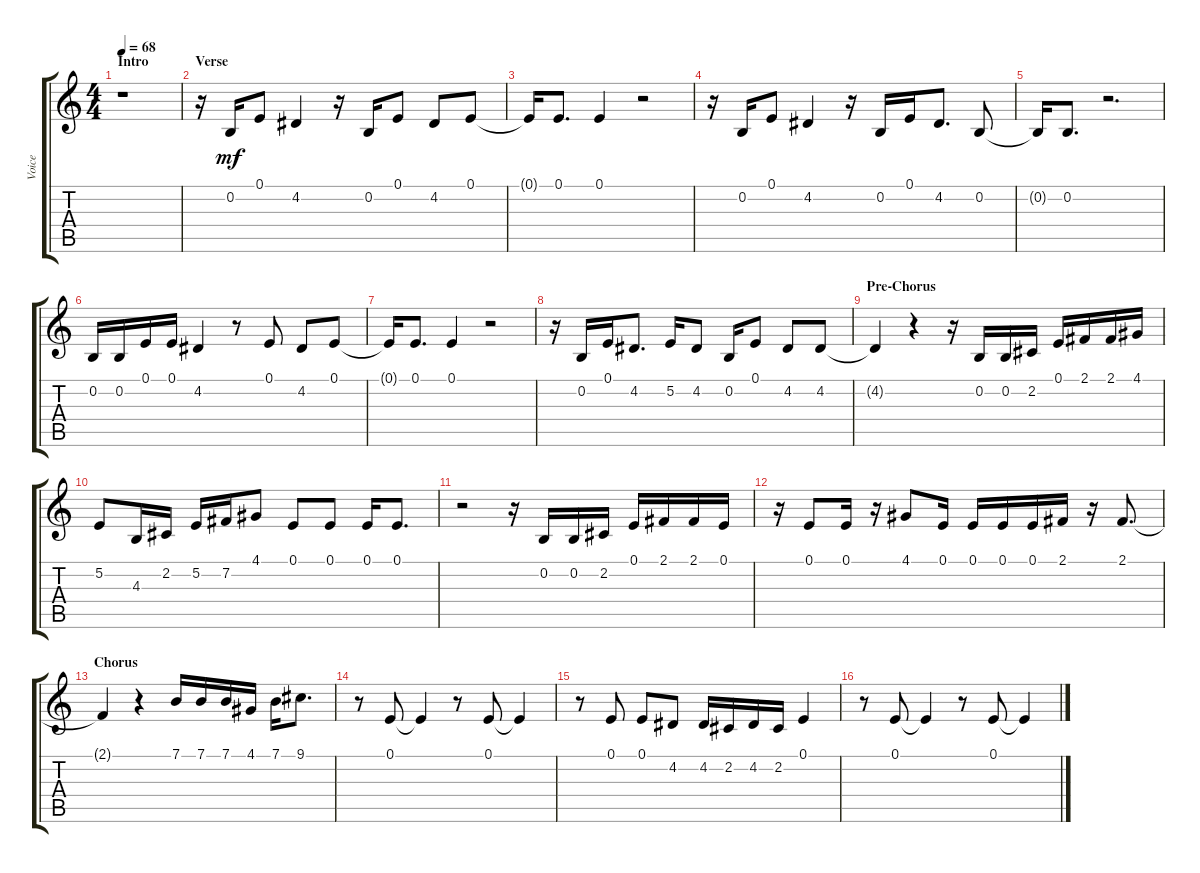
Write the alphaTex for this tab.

\track ("Voice" "Voice") {instrument altosax}
\staff {score tabs}
\tuning (E4 B3 G3 D3 A2 E2) {hide}
\ts (4 4)
\section ("" "Intro")
\tempo 68
\clef g2
\ks aminor
r.1{dy mf instrument altosax} |
\section ("" "Verse")
r.16 0.2.16 0.1.8 4.2.4 r.16 0.2.16 0.1.8 4.2.8 0.1.8 |
0.1{t}.16 0.1.8{d} 0.1.4 r.2 |
r.16 0.2.16 0.1.8 4.2.4 r.16 0.2.16 0.1.16 4.2.8{d} 0.2.8 |
0.2{t}.16 0.2.8{d} r.2{d} |
0.2.16 0.2.16 0.1.16 0.1.16 4.2.4 r.8 0.1.8 4.2.8 0.1.8 |
0.1{t}.16 0.1.8{d} 0.1.4 r.2 |
r.16 0.2.16 0.1.16 4.2.8{d} 5.2.16 4.2.8 0.2.16 0.1.8 4.2.8 4.2.8 |
\section ("" "Pre-Chorus")
4.2{t}.4 r.4 r.16 0.2.16 0.2.16 2.2.16 0.1.16 2.1.16 2.1.16 4.1.16 |
5.2.8 4.3.16 2.2.16 5.2.16 7.2.16 4.1.8 0.1.8 0.1.8 0.1.16 0.1.8{d} |
r.2 r.16 0.2.16 0.2.16 2.2.16 0.1.16 2.1.16 2.1.16 0.1.16 |
r.16 0.1.8 0.1.16 r.16 4.1.8 0.1.16 0.1.16 0.1.16 0.1.16 2.1.16 r.16 2.1.8{d} |
\section ("" "Chorus")
2.1{t}.4 r.4 7.1.16 7.1.16 7.1.16 4.1.16 7.1.16 9.1.8{d} |
r.8 0.1.8 0.1{t}.4 r.8 0.1.8 0.1{t}.4 |
r.8 0.1.8 0.1.8 4.2.8 4.2.16 2.2.16 4.2.16 2.2.16 0.1.4 |
r.8 0.1.8 0.1{t}.4 r.8 0.1.8 0.1{t}.4
